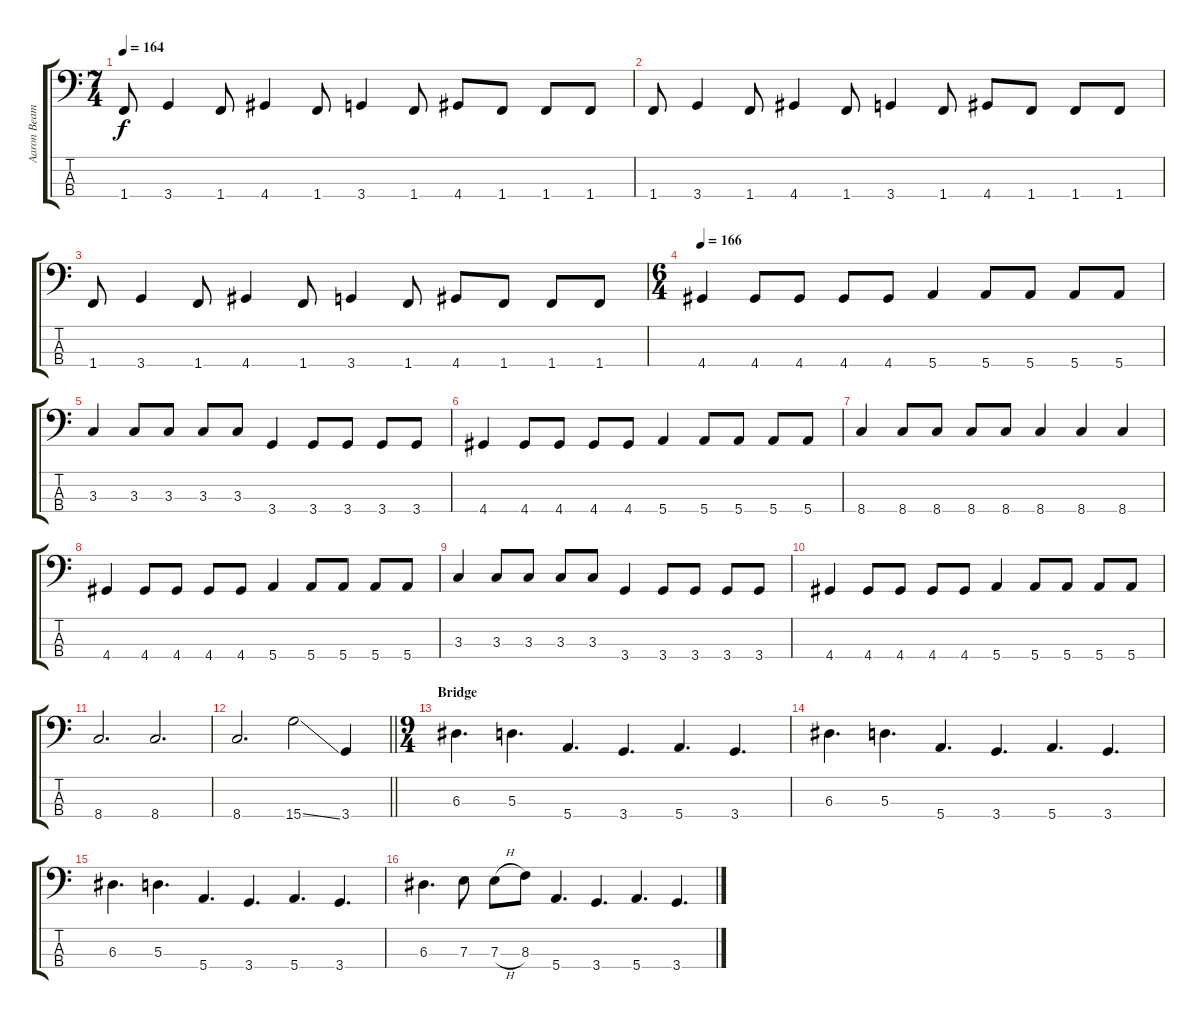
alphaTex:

\track ("Aaron Beam" "Aaron Beam") {instrument electricbassfinger}
\staff {score tabs}
\tuning (G2 D2 A1 E1) {hide}
\ts (7 4)
\tempo 164
\clef f4
\ks c
1.4.8{dy f} 3.4.4 1.4.8 4.4.4 1.4.8 3.4.4 1.4.8 4.4.8 1.4.8 1.4.8 1.4.8 |
1.4.8 3.4.4 1.4.8 4.4.4 1.4.8 3.4.4 1.4.8 4.4.8 1.4.8 1.4.8 1.4.8 |
1.4.8 3.4.4 1.4.8 4.4.4 1.4.8 3.4.4 1.4.8 4.4.8 1.4.8 1.4.8 1.4.8 |
\ts (6 4)
\tempo 166
4.4.4 4.4.8 4.4.8 4.4.8 4.4.8 5.4.4 5.4.8 5.4.8 5.4.8 5.4.8 |
3.3.4 3.3.8 3.3.8 3.3.8 3.3.8 3.4.4 3.4.8 3.4.8 3.4.8 3.4.8 |
4.4.4 4.4.8 4.4.8 4.4.8 4.4.8 5.4.4 5.4.8 5.4.8 5.4.8 5.4.8 |
8.4.4 8.4.8 8.4.8 8.4.8 8.4.8 8.4.4 8.4.4 8.4.4 |
4.4.4 4.4.8 4.4.8 4.4.8 4.4.8 5.4.4 5.4.8 5.4.8 5.4.8 5.4.8 |
3.3.4 3.3.8 3.3.8 3.3.8 3.3.8 3.4.4 3.4.8 3.4.8 3.4.8 3.4.8 |
4.4.4 4.4.8 4.4.8 4.4.8 4.4.8 5.4.4 5.4.8 5.4.8 5.4.8 5.4.8 |
8.4.2{d} 8.4.2{d} |
\barLineRight lightlight
8.4.2{d} 15.4{ss}.2 3.4.4 |
\ts (9 4)
\section ("" "Bridge")
6.3.4{d} 5.3.4{d} 5.4.4{d} 3.4.4{d} 5.4.4{d} 3.4.4{d} |
6.3.4{d} 5.3.4{d} 5.4.4{d} 3.4.4{d} 5.4.4{d} 3.4.4{d} |
6.3.4{d} 5.3.4{d} 5.4.4{d} 3.4.4{d} 5.4.4{d} 3.4.4{d} |
6.3.4{d} 7.3.8 7.3{h}.8 8.3.8 5.4.4{d} 3.4.4{d} 5.4.4{d} 3.4.4{d}
